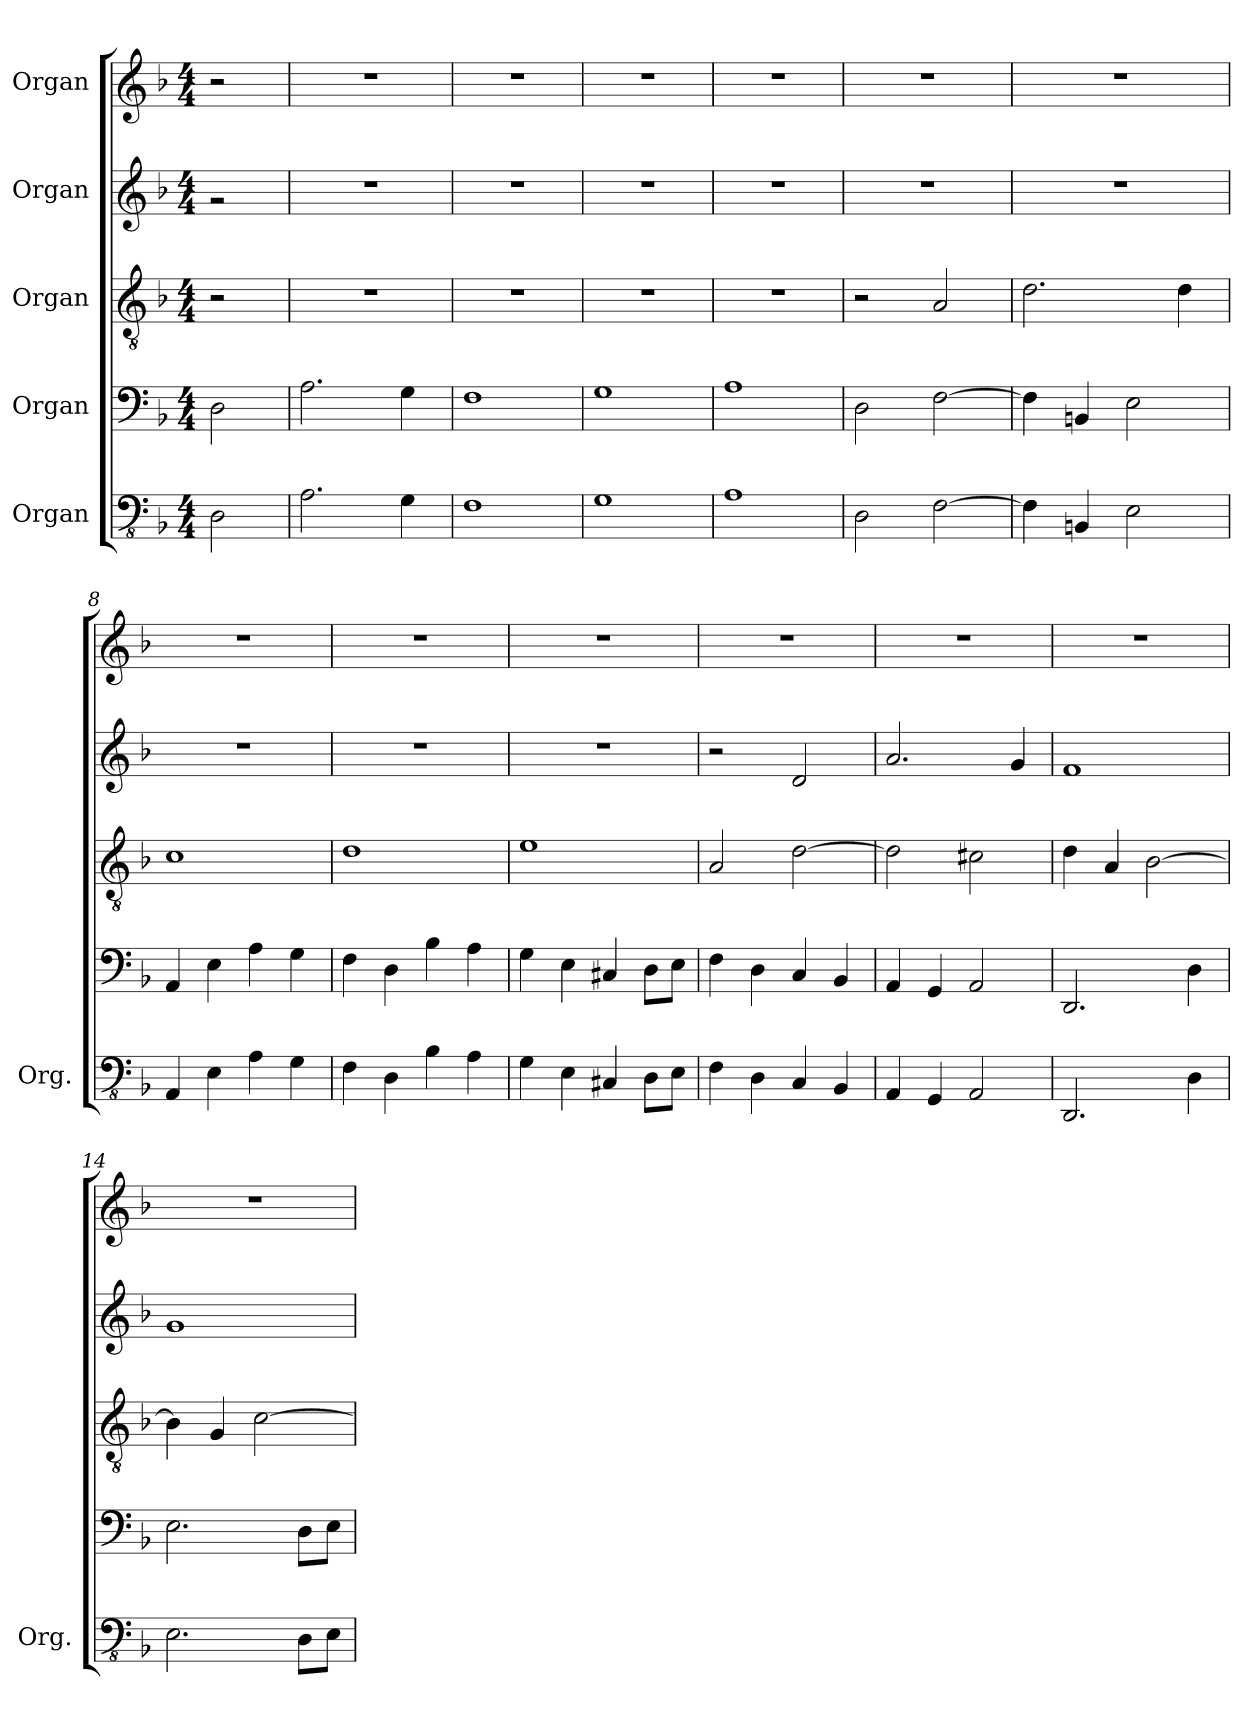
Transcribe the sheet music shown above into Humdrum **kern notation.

**kern	**kern	**kern	**kern	**kern
*part5	*part4	*part3	*part2	*part1
*staff5	*staff4	*staff3	*staff2	*staff1
*I"Organ	*I"Organ	*I"Organ	*I"Organ	*I"Organ
*I'Org.	*	*	*	*
*clefFv4	*clefF4	*clefGv2	*clefG2	*clefG2
*k[b-]	*k[b-]	*k[b-]	*k[b-]	*k[b-]
*M4/4	*M4/4	*M4/4	*M4/4	*M4/4
*MM90	*MM90	*MM90	*MM90	*MM90
=1	=1	=1	=1	=1
2DD\	2D\	2r	2rg	2r
=2	=2	=2	=2	=2
2.AA\	2.A\	1r	1r	1r
4GG\	4G\	.	.	.
=3	=3	=3	=3	=3
1FF	1F	1r	1r	1r
=4	=4	=4	=4	=4
1GG	1G	1r	1r	1r
=5	=5	=5	=5	=5
1AA	1A	1r	1r	1r
=6	=6	=6	=6	=6
2DD\	2D\	2r	1r	1r
[2FF\	[2F\	2A/	.	.
=7	=7	=7	=7	=7
4FF\]	4F\]	2.d\	1r	1r
4BBBn/	4BBn/	.	.	.
2EE\	2E\	.	.	.
.	.	4d\	.	.
=8	=8	=8	=8	=8
4AAA/	4AA/	1c	1r	1r
4EE\	4E\	.	.	.
4AA\	4A\	.	.	.
4GG\	4G\	.	.	.
=9	=9	=9	=9	=9
4FF\	4F\	1d	1r	1r
4DD\	4D\	.	.	.
4BB-\	4B-\	.	.	.
4AA\	4A\	.	.	.
=10	=10	=10	=10	=10
4GG\	4G\	1e	1r	1r
4EE\	4E\	.	.	.
4CC#X/	4C#X/	.	.	.
8DD\L	8D\L	.	.	.
8EE\J	8E\J	.	.	.
=11	=11	=11	=11	=11
4FF\	4F\	2A/	2r	1r
4DD\	4D\	.	.	.
4CC/	4C/	[2d\	2d/	.
4BBB-/	4BB-/	.	.	.
!!LO:LB:g=z
=12	=12	=12	=12	=12
4AAA/	4AA/	2d\]	2.a/	1r
4GGG/	4GG/	.	.	.
2AAA/	2AA/	2c#X\	.	.
.	.	.	4g/	.
=13	=13	=13	=13	=13
2.DDD/	2.DD/	4d\	1f	1r
.	.	4A/	.	.
.	.	[2B-\	.	.
4DD\	4D\	.	.	.
=14	=14	=14	=14	=14
2.EE\	2.E\	4B-\]	1g	1r
.	.	4G/	.	.
.	.	[2c\	.	.
8DD\L	8D\L	.	.	.
8EE\J	8E\J	.	.	.
=	=	=	=	=
*-	*-	*-	*-	*-
